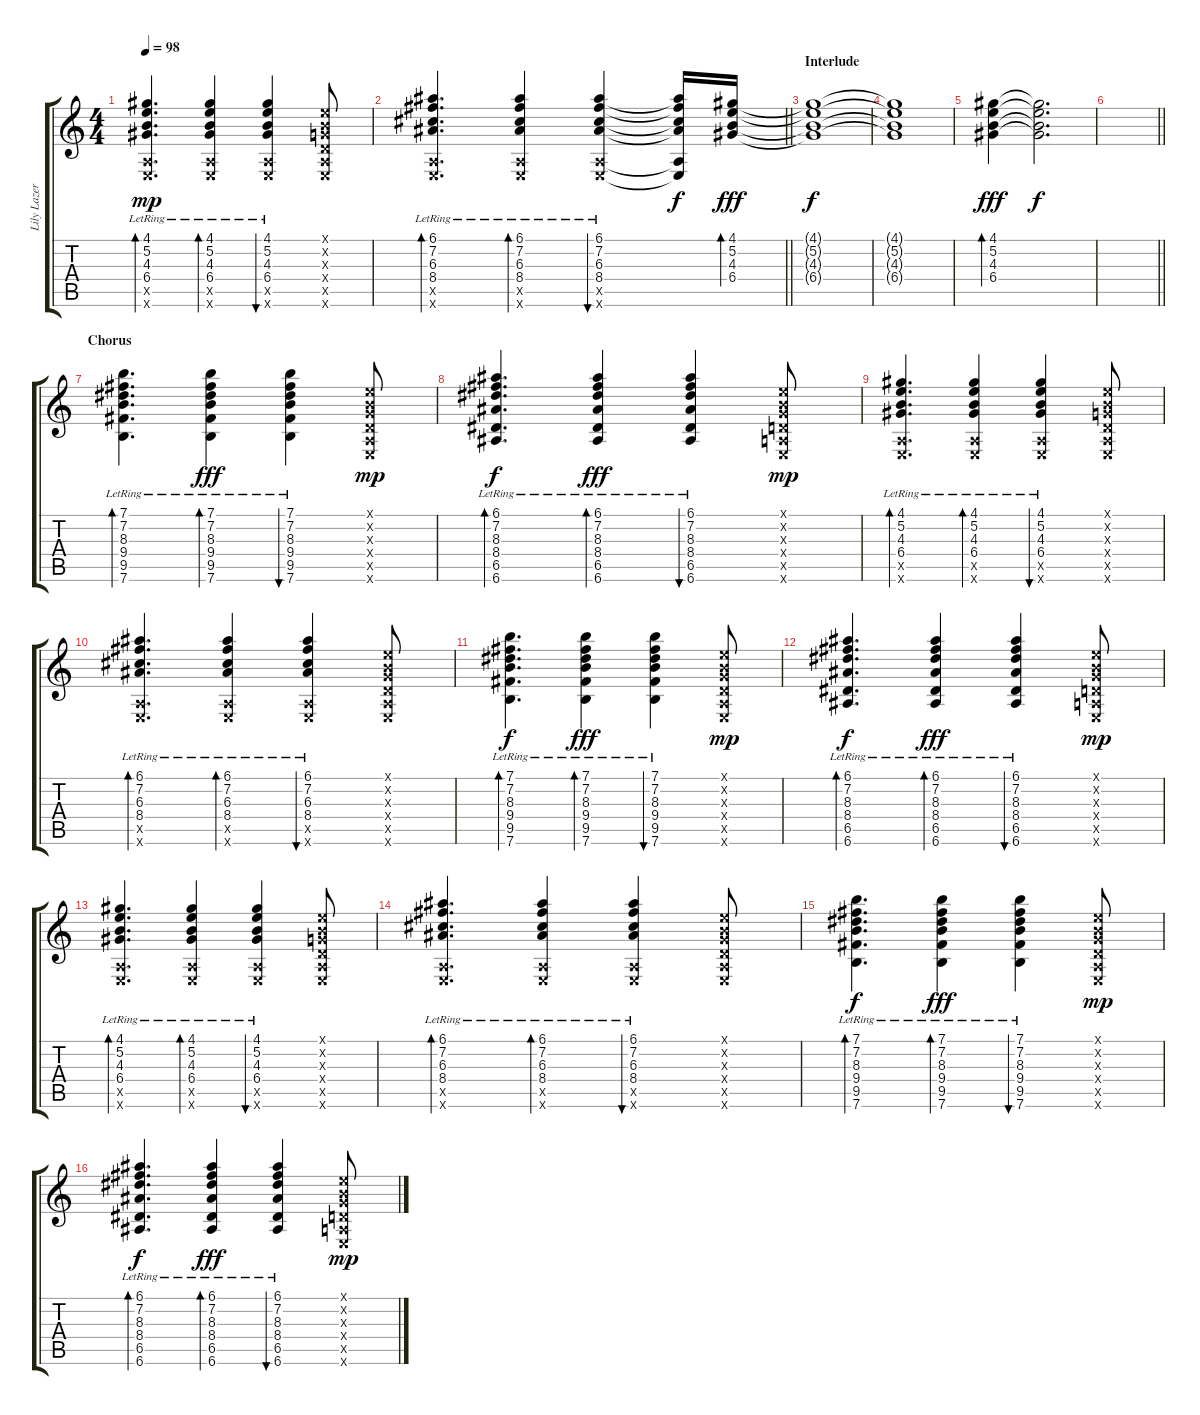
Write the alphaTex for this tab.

\track ("Lily Lazer (Guitar)" "Lily Lazer") {instrument acousticguitarsteel}
\staff {score tabs}
\tuning (E4 B3 G3 D3 A2 E2) {hide}
\ts (4 4)
\tempo 98
\clef g2
\ks c
(4.1{lr} 5.2{lr} 4.3{lr} 6.4{lr} 0.5{x} 0.6{x}).4{d bd 60 dy mp} (4.1{lr} 5.2{lr} 4.3{lr} 6.4{lr} 0.5{x} 0.6{x}).4{bd 60} (4.1{lr} 5.2{lr} 4.3{lr} 6.4{lr} 0.5{x} 0.6{x}).4{bu 60} (0.1{x} 0.2{x} 0.3{x} 0.4{x} 0.5{x} 0.6{x}).8 |
\barLineRight lightlight
(6.1{lr} 7.2{lr} 6.3{lr} 8.4{lr} 0.5{x} 0.6{x}).4{d bd 60} (6.1{lr} 7.2{lr} 6.3{lr} 8.4{lr} 0.5{x} 0.6{x}).4{bd 60} (6.1{lr} 7.2{lr} 6.3{lr} 8.4{lr} 0.5{x} 0.6{x}).4{bu 60} (6.1{t} 7.2{t} 6.3{t} 8.4{t} 0.5{t} 0.6{t}).16{dy f} (4.1 5.2 4.3 6.4).16{bd 480 dy fff} |
\section ("" "Interlude")
(4.1{t} 5.2{t} 4.3{t} 6.4{t}).1{dy f} |
(4.1{t} 5.2{t} 4.3{t} 6.4{t}).1 |
(4.1 5.2 4.3 6.4).4{bd 240 dy fff} (4.1{t} 5.2{t} 4.3{t} 6.4{t}).2{d dy f} |
\barLineRight lightlight
|
\section ("" "Chorus")
(7.1{lr} 7.2{lr} 8.3{lr} 9.4{lr} 9.5{lr} 7.6{lr}).4{d bd 60} (7.1{lr} 7.2{lr} 8.3{lr} 9.4{lr} 9.5{lr} 7.6{lr}).4{bd 60 dy fff} (7.1{lr} 7.2{lr} 8.3{lr} 9.4{lr} 9.5{lr} 7.6{lr}).4{bu 60} (0.1{x} 0.2{x} 0.3{x} 0.4{x} 0.5{x} 0.6{x}).8{dy mp} |
(6.1{lr} 7.2{lr} 8.3{lr} 8.4{lr} 6.5{lr} 6.6{lr}).4{d bd 60 dy f} (6.1{lr} 7.2{lr} 8.3{lr} 8.4{lr} 6.5{lr} 6.6{lr}).4{bd 60 dy fff} (6.1{lr} 7.2{lr} 8.3{lr} 8.4{lr} 6.5{lr} 6.6{lr}).4{bu 60} (0.1{x} 0.2{x} 0.3{x} 0.4{x} 0.5{x} 0.6{x}).8{dy mp} |
(4.1{lr} 5.2{lr} 4.3{lr} 6.4{lr} 0.5{x} 0.6{x}).4{d bd 60} (4.1{lr} 5.2{lr} 4.3{lr} 6.4{lr} 0.5{x} 0.6{x}).4{bd 60} (4.1{lr} 5.2{lr} 4.3{lr} 6.4{lr} 0.5{x} 0.6{x}).4{bu 60} (0.1{x} 0.2{x} 0.3{x} 0.4{x} 0.5{x} 0.6{x}).8 |
(6.1{lr} 7.2{lr} 6.3{lr} 8.4{lr} 0.5{x} 0.6{x}).4{d bd 60} (6.1{lr} 7.2{lr} 6.3{lr} 8.4{lr} 0.5{x} 0.6{x}).4{bd 60} (6.1{lr} 7.2{lr} 6.3{lr} 8.4{lr} 0.5{x} 0.6{x}).4{bu 60} (0.1{x} 0.2{x} 0.3{x} 0.4{x} 0.5{x} 0.6{x}).8 |
(7.1{lr} 7.2{lr} 8.3{lr} 9.4{lr} 9.5{lr} 7.6{lr}).4{d bd 60 dy f} (7.1{lr} 7.2{lr} 8.3{lr} 9.4{lr} 9.5{lr} 7.6{lr}).4{bd 60 dy fff} (7.1{lr} 7.2{lr} 8.3{lr} 9.4{lr} 9.5{lr} 7.6{lr}).4{bu 60} (0.1{x} 0.2{x} 0.3{x} 0.4{x} 0.5{x} 0.6{x}).8{dy mp} |
(6.1{lr} 7.2{lr} 8.3{lr} 8.4{lr} 6.5{lr} 6.6{lr}).4{d bd 60 dy f} (6.1{lr} 7.2{lr} 8.3{lr} 8.4{lr} 6.5{lr} 6.6{lr}).4{bd 60 dy fff} (6.1{lr} 7.2{lr} 8.3{lr} 8.4{lr} 6.5{lr} 6.6{lr}).4{bu 60} (0.1{x} 0.2{x} 0.3{x} 0.4{x} 0.5{x} 0.6{x}).8{dy mp} |
(4.1{lr} 5.2{lr} 4.3{lr} 6.4{lr} 0.5{x} 0.6{x}).4{d bd 60} (4.1{lr} 5.2{lr} 4.3{lr} 6.4{lr} 0.5{x} 0.6{x}).4{bd 60} (4.1{lr} 5.2{lr} 4.3{lr} 6.4{lr} 0.5{x} 0.6{x}).4{bu 60} (0.1{x} 0.2{x} 0.3{x} 0.4{x} 0.5{x} 0.6{x}).8 |
(6.1{lr} 7.2{lr} 6.3{lr} 8.4{lr} 0.5{x} 0.6{x}).4{d bd 60} (6.1{lr} 7.2{lr} 6.3{lr} 8.4{lr} 0.5{x} 0.6{x}).4{bd 60} (6.1{lr} 7.2{lr} 6.3{lr} 8.4{lr} 0.5{x} 0.6{x}).4{bu 60} (0.1{x} 0.2{x} 0.3{x} 0.4{x} 0.5{x} 0.6{x}).8 |
(7.1{lr} 7.2{lr} 8.3{lr} 9.4{lr} 9.5{lr} 7.6{lr}).4{d bd 60 dy f} (7.1{lr} 7.2{lr} 8.3{lr} 9.4{lr} 9.5{lr} 7.6{lr}).4{bd 60 dy fff} (7.1{lr} 7.2{lr} 8.3{lr} 9.4{lr} 9.5{lr} 7.6{lr}).4{bu 60} (0.1{x} 0.2{x} 0.3{x} 0.4{x} 0.5{x} 0.6{x}).8{dy mp} |
(6.1{lr} 7.2{lr} 8.3{lr} 8.4{lr} 6.5{lr} 6.6{lr}).4{d bd 60 dy f} (6.1{lr} 7.2{lr} 8.3{lr} 8.4{lr} 6.5{lr} 6.6{lr}).4{bd 60 dy fff} (6.1{lr} 7.2{lr} 8.3{lr} 8.4{lr} 6.5{lr} 6.6{lr}).4{bu 60} (0.1{x} 0.2{x} 0.3{x} 0.4{x} 0.5{x} 0.6{x}).8{dy mp}
